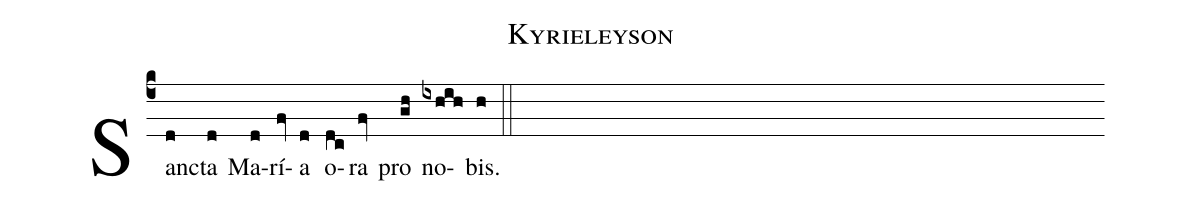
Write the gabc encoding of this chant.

name: Kyrieleyson;
%%
(c4) Sanc(d)ta(d) Ma(d)rí(fv)a(d) o(dc)ra(fv) pro(gh) no(ixhih)bis.(h) (::)
